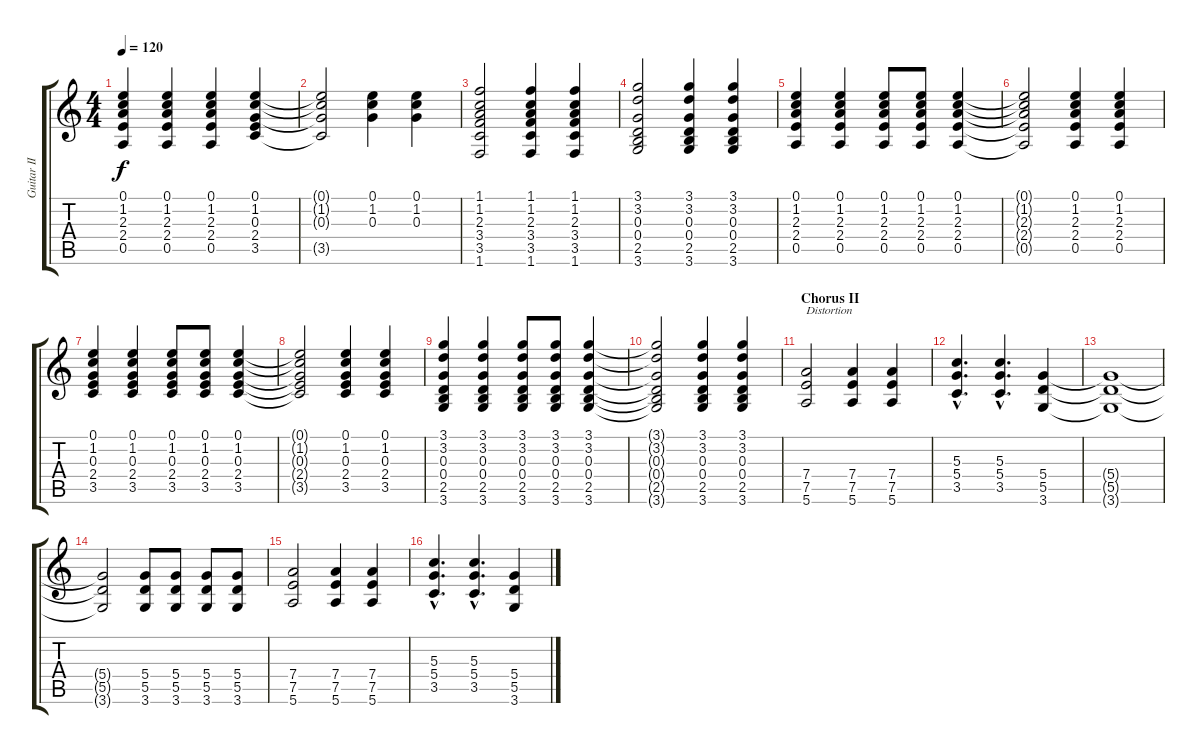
\track ("Guitar II" "Guitar II") {instrument acousticguitarnylon}
\staff {score tabs}
\tuning (E4 B3 G3 D3 A2 E2) {hide}
\ts (4 4)
\tempo 120
\clef g2
\ks c
(0.1 1.2 2.3 2.4 0.5).4{dy f} (0.1 1.2 2.3 2.4 0.5).4 (0.1 1.2 2.3 2.4 0.5).4 (0.1 1.2 0.3 2.4 3.5).4 |
(0.1{t} 1.2{t} 0.3{t} 3.5{t}).2 (0.1 1.2 0.3).4 (0.1 1.2 0.3).4 |
(1.1 1.2 2.3 3.4 3.5 1.6).2 (1.1 1.2 2.3 3.4 3.5 1.6).4 (1.1 1.2 2.3 3.4 3.5 1.6).4 |
(3.1 3.2 0.3 0.4 2.5 3.6).2 (3.1 3.2 0.3 0.4 2.5 3.6).4 (3.1 3.2 0.3 0.4 2.5 3.6).4 |
(0.1 1.2 2.3 2.4 0.5).4 (0.1 1.2 2.3 2.4 0.5).4 (0.1 1.2 2.3 2.4 0.5).8 (0.1 1.2 2.3 2.4 0.5).8 (0.1 1.2 2.3 2.4 0.5).4 |
(0.1{t} 1.2{t} 2.3{t} 2.4{t} 0.5{t}).2 (0.1 1.2 2.3 2.4 0.5).4 (0.1 1.2 2.3 2.4 0.5).4 |
(0.1 1.2 0.3 2.4 3.5).4 (0.1 1.2 0.3 2.4 3.5).4 (0.1 1.2 0.3 2.4 3.5).8 (0.1 1.2 0.3 2.4 3.5).8 (0.1 1.2 0.3 2.4 3.5).4 |
(0.1{t} 1.2{t} 0.3{t} 2.4{t} 3.5{t}).2 (0.1 1.2 0.3 2.4 3.5).4 (0.1 1.2 0.3 2.4 3.5).4 |
(3.1 3.2 0.3 0.4 2.5 3.6).4 (3.1 3.2 0.3 0.4 2.5 3.6).4 (3.1 3.2 0.3 0.4 2.5 3.6).8 (3.1 3.2 0.3 0.4 2.5 3.6).8 (3.1 3.2 0.3 0.4 2.5 3.6).4 |
(3.1{t} 3.2{t} 0.3{t} 0.4{t} 2.5{t} 3.6{t}).2 (3.1 3.2 0.3 0.4 2.5 3.6).4 (3.1 3.2 0.3 0.4 2.5 3.6).4 |
\section ("" "Chorus II")
(7.4 7.5 5.6).2{txt "Distortion" volume 13 instrument distortionguitar} (7.4 7.5 5.6).4 (7.4 7.5 5.6).4 |
(5.3{hac} 5.4{hac} 3.5{hac}).4{d} (5.3{hac} 5.4{hac} 3.5{hac}).4{d} (5.4 5.5 3.6).4 |
(5.4{t} 5.5{t} 3.6{t}).1 |
(5.4{t} 5.5{t} 3.6{t}).2 (5.4 5.5 3.6).8 (5.4 5.5 3.6).8 (5.4 5.5 3.6).8 (5.4 5.5 3.6).8 |
(7.4 7.5 5.6).2 (7.4 7.5 5.6).4 (7.4 7.5 5.6).4 |
(5.3{hac} 5.4{hac} 3.5{hac}).4{d} (5.3{hac} 5.4{hac} 3.5{hac}).4{d} (5.4 5.5 3.6).4
